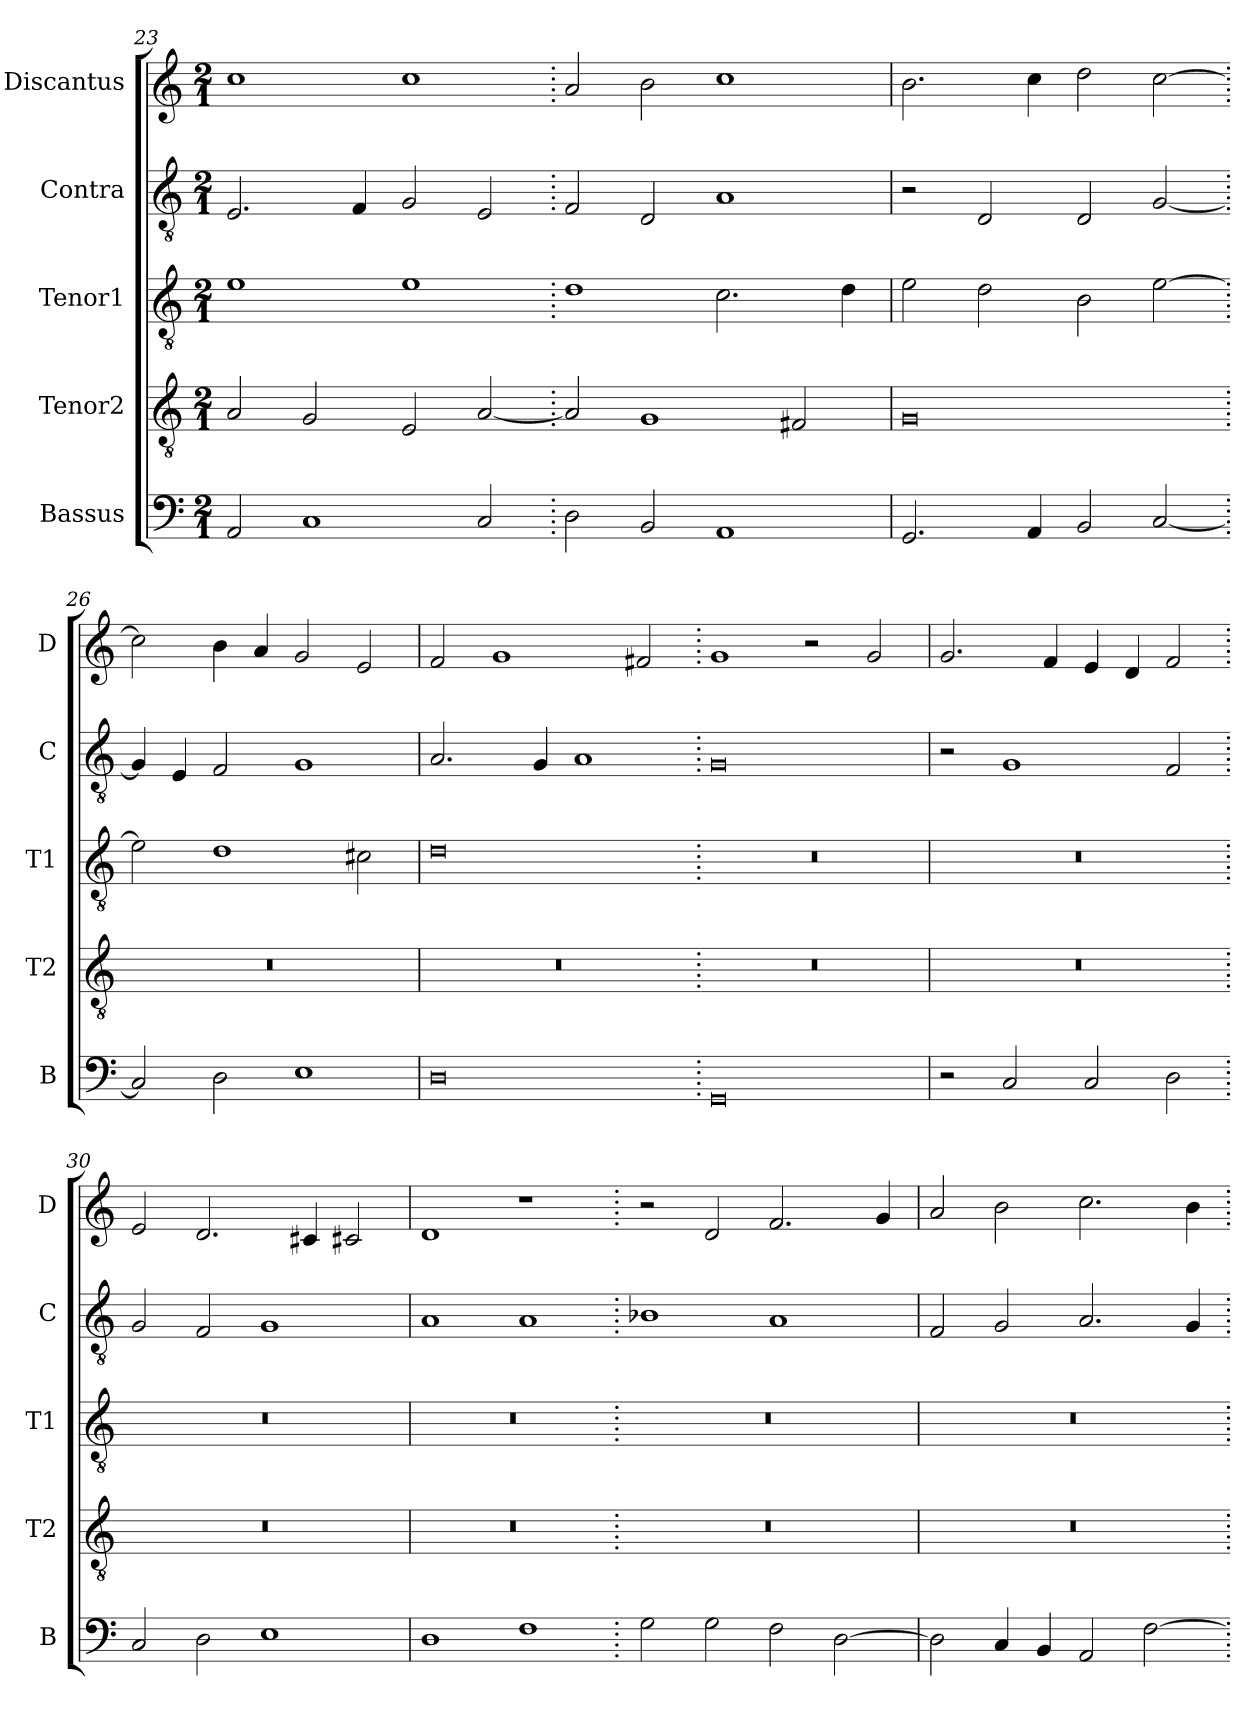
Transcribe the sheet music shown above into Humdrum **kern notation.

**kern	**kern	**kern	**kern	**kern
*part5	*part4	*part3	*part2	*part1
*staff5	*staff4	*staff3	*staff2	*staff1
*I"Bassus	*I"Tenor2	*I"Tenor1	*I"Contra	*I"Discantus
*I'B	*I'T2	*I'T1	*I'C	*I'D
*clefF4	*clefGv2	*clefGv2	*clefGv2	*clefG2
*k[]	*k[]	*k[]	*k[]	*k[]
*M2/1	*M2/1	*M2/1	*M2/1	*M2/1
=23	=23	=23	=23	=23
2AA/	2A/	1e	2.E/	1cc
1C	2G/	.	.	.
.	.	.	4F/	.
.	2E/	1e	2G/	1cc
2C/	[2A/	.	2E/	.
=24.	=24.	=24.	=24.	=24.
2D\	2A/]	1d	2F/	2a/
2BB/	1G	.	2D/	2b\
1AA	.	2.c\	1A	1cc
.	2F#X/	.	.	.
.	.	4d\	.	.
=25	=25	=25	=25	=25
2.GG/	0G	2e\	2r	2.b\
.	.	2d\	2D/	.
4AA/	.	.	.	4cc\
2BB/	.	2B\	2D/	2dd\
[2C/	.	[2e\	[2G/	[2cc\
=26.	=26.	=26.	=26.	=26.
2C/]	0r	2e\]	4G/]	2cc\]
.	.	.	4E/	.
2D\	.	1d	2F/	4b\
.	.	.	.	4a/
1E	.	.	1G	2g/
.	.	2c#X\	.	2e/
=27	=27	=27	=27	=27
0D	0r	0d	2.A/	2f/
.	.	.	.	1g
.	.	.	4G/	.
.	.	.	1A	.
.	.	.	.	2f#X/
=28.	=28.	=28.	=28.	=28.
0GG	0r	0r	0G	1g
.	.	.	.	2r
.	.	.	.	2g/
=29	=29	=29	=29	=29
2r	0r	0r	2r	2.g/
2C/	.	.	1G	.
.	.	.	.	4f/
2C/	.	.	.	4e/
.	.	.	.	4d/
2D\	.	.	2F/	2f/
=30.	=30.	=30.	=30.	=30.
2C/	0r	0r	2G/	2e/
2D\	.	.	2F/	2.d/
1E	.	.	1G	.
.	.	.	.	4c#X/
.	.	.	.	2c#X/
=31	=31	=31	=31	=31
1D	0r	0r	1A	1d
1F	.	.	1A	1r
=32.	=32.	=32.	=32.	=32.
2G\	0r	0r	1B-X	2r
2G\	.	.	.	2d/
2F\	.	.	1A	2.f/
[2D\	.	.	.	.
.	.	.	.	4g/
=33	=33	=33	=33	=33
2D\]	0r	0r	2F/	2a/
4C/	.	.	2G/	2b\
4BB/	.	.	.	.
2AA/	.	.	2.A/	2.cc\
[2F\	.	.	.	.
.	.	.	4G/	4b\
=.	=.	=.	=.	=.
*-	*-	*-	*-	*-
